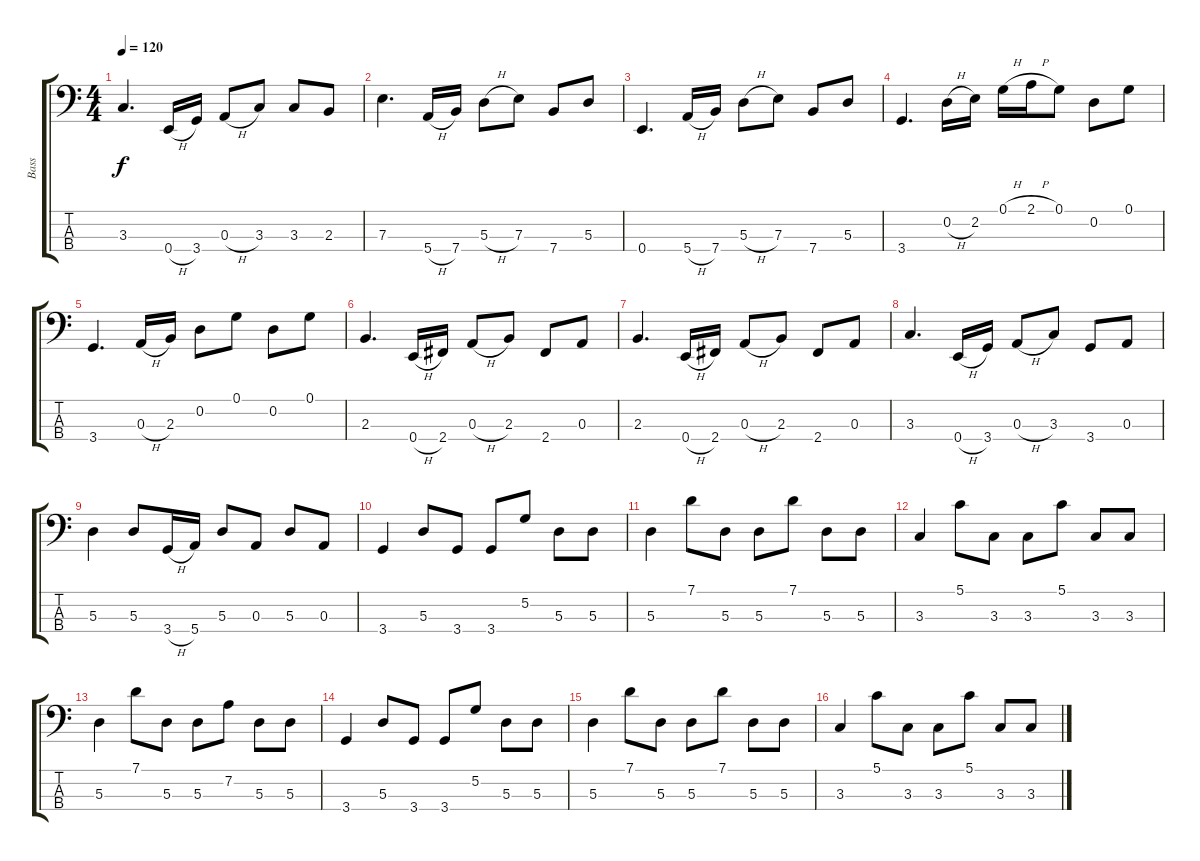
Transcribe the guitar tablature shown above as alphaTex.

\track ("Bass" "Bass") {instrument electricbassfinger}
\staff {score tabs}
\tuning (G2 D2 A1 E1) {hide}
\ts (4 4)
\tempo 120
\clef f4
\ks c
3.3.4{d dy f} 0.4{h}.16 3.4.16 0.3{h}.8 3.3.8 3.3.8 2.3.8 |
7.3.4{d} 5.4{h}.16 7.4.16 5.3{h}.8 7.3.8 7.4.8 5.3.8 |
0.4.4{d} 5.4{h}.16 7.4.16 5.3{h}.8 7.3.8 7.4.8 5.3.8 |
3.4.4{d} 0.2{h}.16 2.2.16 0.1{h}.16 2.1{h}.16 0.1.8 0.2.8 0.1.8 |
3.4.4{d} 0.3{h}.16 2.3.16 0.2.8 0.1.8 0.2.8 0.1.8 |
2.3.4{d} 0.4{h}.16 2.4.16 0.3{h}.8 2.3.8 2.4.8 0.3.8 |
2.3.4{d} 0.4{h}.16 2.4.16 0.3{h}.8 2.3.8 2.4.8 0.3.8 |
3.3.4{d} 0.4{h}.16 3.4.16 0.3{h}.8 3.3.8 3.4.8 0.3.8 |
5.3.4 5.3.8 3.4{h}.16 5.4.16 5.3.8 0.3.8 5.3.8 0.3.8 |
3.4.4 5.3.8 3.4.8 3.4.8 5.2.8 5.3.8 5.3.8 |
5.3.4 7.1.8 5.3.8 5.3.8 7.1.8 5.3.8 5.3.8 |
3.3.4 5.1.8 3.3.8 3.3.8 5.1.8 3.3.8 3.3.8 |
5.3.4 7.1.8 5.3.8 5.3.8 7.2.8 5.3.8 5.3.8 |
3.4.4 5.3.8 3.4.8 3.4.8 5.2.8 5.3.8 5.3.8 |
5.3.4 7.1.8 5.3.8 5.3.8 7.1.8 5.3.8 5.3.8 |
3.3.4 5.1.8 3.3.8 3.3.8 5.1.8 3.3.8 3.3.8
